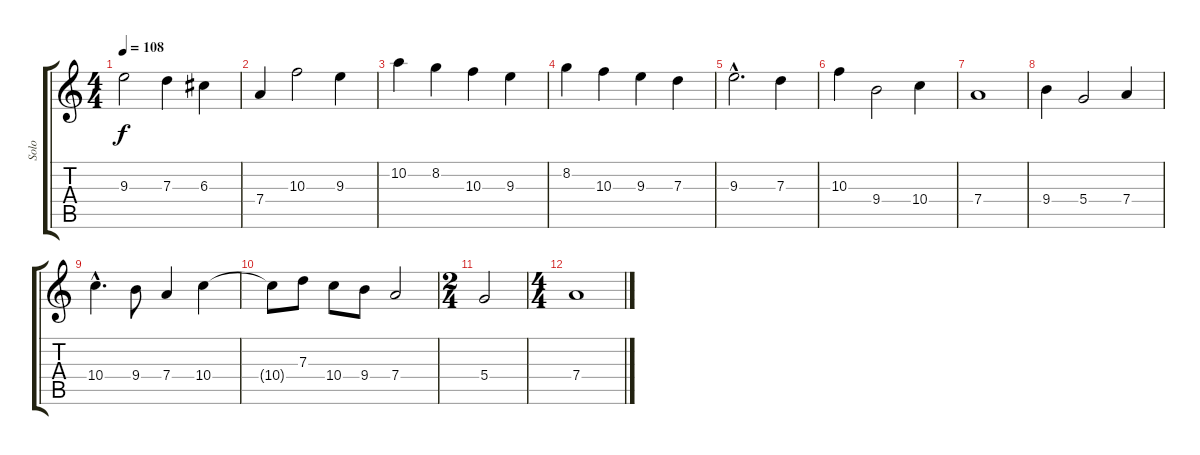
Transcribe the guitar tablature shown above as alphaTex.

\track ("Solo" "Solo") {instrument distortionguitar}
\staff {score tabs}
\tuning (E4 B3 G3 D3 A2 E2) {hide}
\ts (4 4)
\tempo 108
\clef g2
\ks c
9.3.2{dy f} 7.3.4 6.3.4 |
7.4.4 10.3.2 9.3.4 |
10.2.4 8.2.4 10.3.4 9.3.4 |
8.2.4 10.3.4 9.3.4 7.3.4 |
9.3{hac}.2{d} 7.3.4 |
10.3.4 9.4.2 10.4.4 |
7.4.1 |
9.4.4 5.4.2 7.4.4 |
10.4{hac}.4{d} 9.4.8 7.4.4 10.4.4 |
10.4{t}.8 7.3.8 10.4.8 9.4.8 7.4.2 |
\ts (2 4)
5.4.2 |
\ts (4 4)
7.4.1
